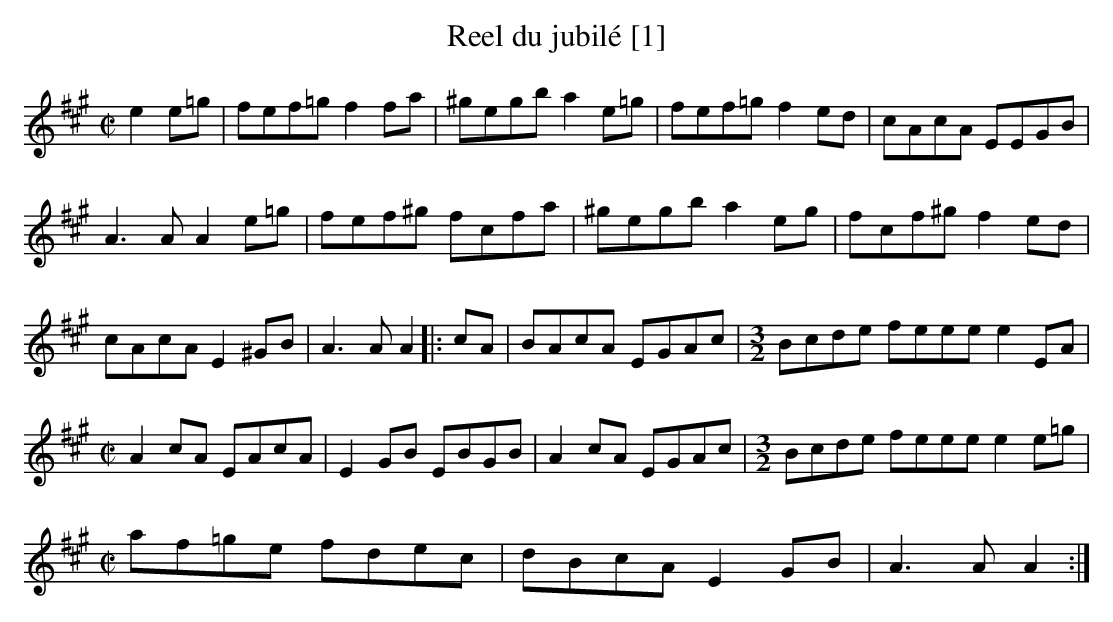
X:1
T:Reel du jubilé [1]
M:C|
L:1/8
K:A
e2e=g|fef=g f2fa|^gegb a2e=g|fef=g f2ed|cAcA EEGB|
A3A A2e=g|fef^g fcfa|^gegb a2eg|fcf^g f2 ed|
cAcA E2 ^GB|A3A A2||:cA|BAcA EGAc|[M:3/2]Bcde feee e2EA|
[M:C|]A2cA EAcA|E2GB EBGB|A2 cA EGAc|[M:3/2]Bcde feee e2e=g|
[M:C|]af=ge fdec| dBcA E2GB|A3AA2:|]
